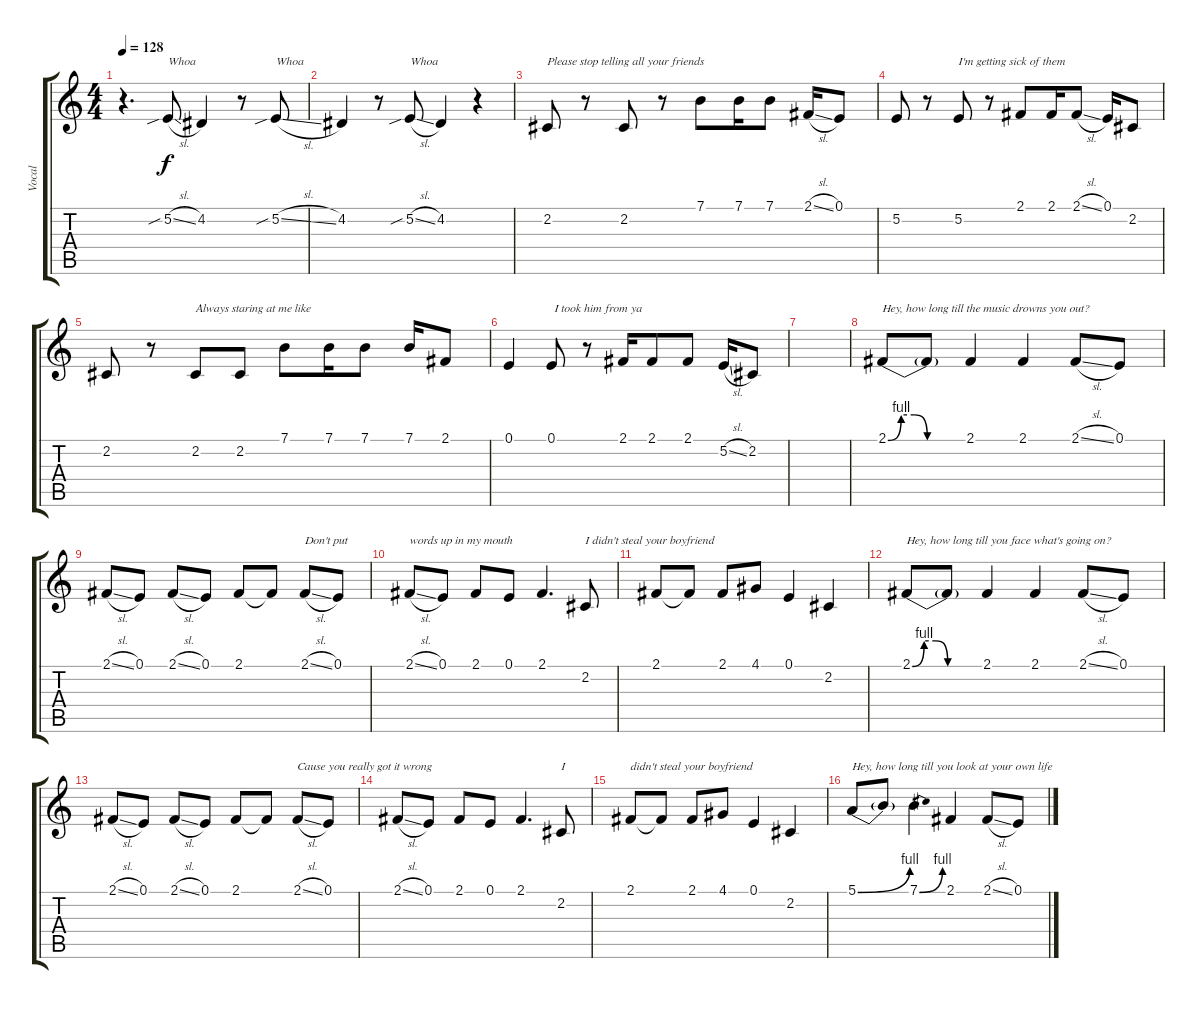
\track ("Vocal" "Vocal") {instrument harmonica}
\staff {score tabs}
\tuning (E4 B3 G3 D3 A2 E2) {hide}
\ts (4 4)
\tempo 128
\clef g2
\ks c
r.4{d dy f} 5.2{sib sl}.8{txt "Whoa"} 4.2.4 r.8 5.2{sib sl}.8{txt "Whoa"} |
4.2.4 r.8 5.2{sib sl}.8{txt "Whoa"} 4.2.4 r.4 |
2.2.8{txt "Please stop telling all your friends"} r.8 2.2.8 r.8 7.1.8 7.1.16 7.1.8 2.1{sl}.16 0.1.8 |
5.2.8 r.8 5.2.8{txt "I'm getting sick of them"} r.8 2.1.8 2.1.16 2.1{sl}.8 0.1.16 2.2.8 |
2.2.8 r.8 2.2.8{txt "Always staring at me like"} 2.2.8 7.1.8 7.1.16 7.1.8 7.1.16 2.1.8 |
0.1.4 0.1.8{txt " I took him from ya"} r.8 2.1.16 2.1.8 2.1.8 5.2{sl}.16 2.2.8 |
|
2.1{be (custom 0 0 10 4 20 4 30 0 60 0)}.8{txt "Hey, how long till the music drowns you out?"} 2.1{t}.8 2.1.4 2.1.4 2.1{sl}.8 0.1.8 |
2.1{sl}.8 0.1.8 2.1{sl}.8 0.1.8 2.1.8 2.1{t}.8 2.1{sl}.8{txt "Don't put"} 0.1.8 |
2.1{sl}.8{txt "words up in my mouth"} 0.1.8 2.1.8 0.1.8 2.1.4{d} 2.2.8{txt "I didn't steal your boyfriend"} |
2.1.8 2.1{t}.8 2.1.8 4.1.8 0.1.4 2.2.4 |
2.1{be (custom 0 0 10 4 20 4 30 0 60 0)}.8{txt "Hey, how long till you face what's going on?"} 2.1{t}.8 2.1.4 2.1.4 2.1{sl}.8 0.1.8 |
2.1{sl}.8 0.1.8 2.1{sl}.8 0.1.8 2.1.8 2.1{t}.8 2.1{sl}.8{txt "Cause you really got it wrong"} 0.1.8 |
2.1{sl}.8 0.1.8 2.1.8 0.1.8 2.1.4{d} 2.2.8{txt "I "} |
2.1.8{txt "didn't steal your boyfriend"} 2.1{t}.8 2.1.8 4.1.8 0.1.4 2.2.4 |
5.1{be (bend 0 0 60 4)}.8{txt "Hey, how long till you look at your own life"} 5.1{t}.8 7.1{be (bend 0 0 60 4)}.4 2.1.4 2.1{sl}.8 0.1.8
